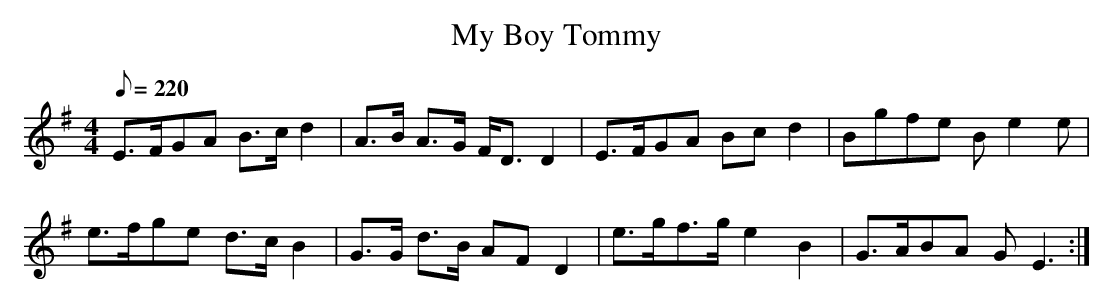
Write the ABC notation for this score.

X:1
T: My Boy Tommy
M: 4/4
L: 1/8
Q: 220
K: Em
E>FGA B>c d2| A>B A>G F<D D2|E>FGA Bc d2| Bgfe Be2e|
e>fge d>c B2| G>G d>B AF D2| e>gf>g e2 B2|G>ABA GE3 :|
